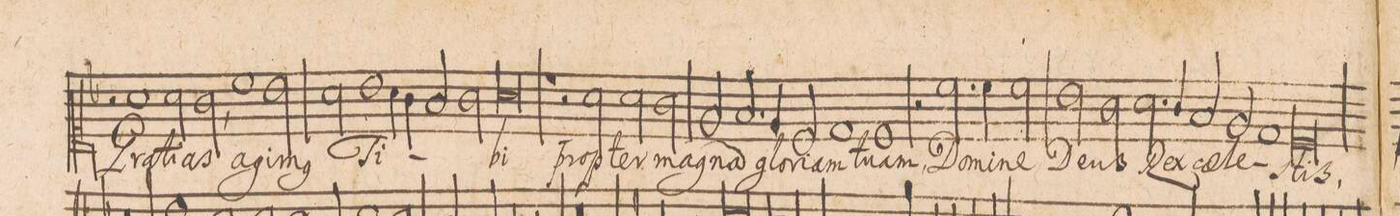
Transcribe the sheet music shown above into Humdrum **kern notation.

**kern	**text
*I"[CANTVS.]	*
*clefC1	*
*k[b-]	*
*met(C|)	*
*M2/1	*
2r	.
1a\	Gra-
2a\	-ti-
=28-	=28-
2g,\	-as
1cc\	a-
2b-\	-gi-
=29-	=29-
2a\	-m(us)
1b-\	Ti-
4a\	.
4g\	.
=30-	=30-
2f/	.
2g\	.
0a\	-bi
=31-	=31-
1r	.
=32-	=32-
2r	.
2a\	pro-
2a\	-pter
2g\	ma-
=33-	=33-
2e/	-gna(m)
2.f/	glo-
4e/	-ri-
2c/	-am
=34-	=34-
1d/	tu-
1c/	-am,
=35-	=35-
2r	.
2.cc\	Do-
4cc\	-mi-
2cc\	-ne
=36-	=36-
2b-\	De-
2g\	-us
2.a\	Rex
4g/	.
=37-	=37-
2f/	cae-
2e/	-le-
1d/	.
=38-	=38-
0c/	stis,
*-	*-
